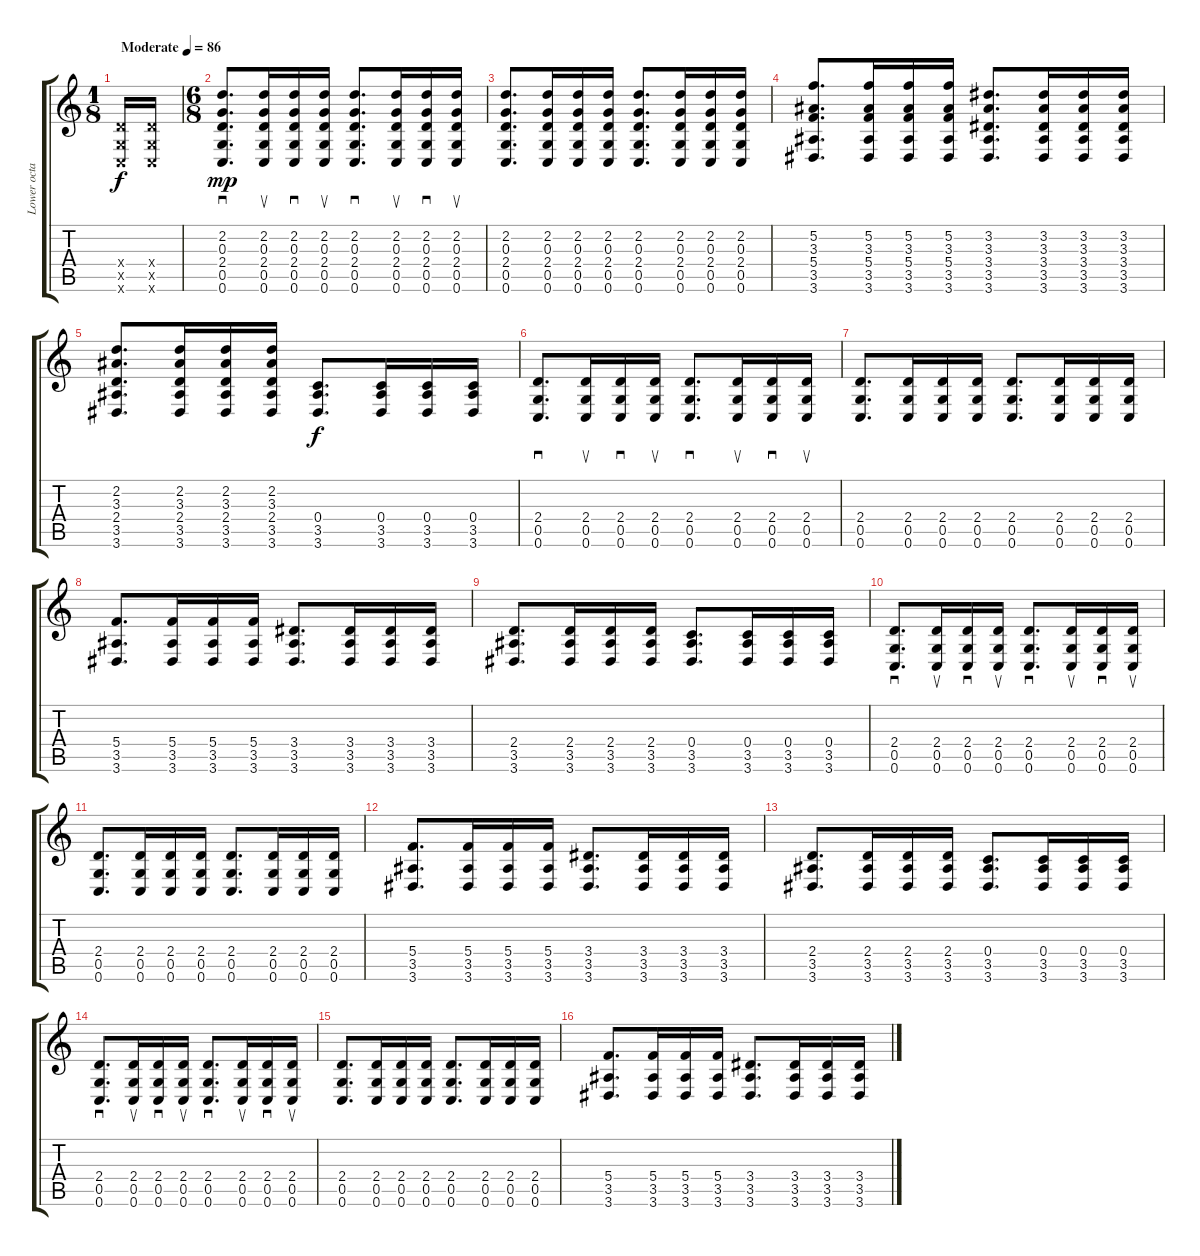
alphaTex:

\track ("Lower octave" "Lower octa") {mute instrument acousticguitarsteel}
\staff {score tabs}
\tuning (E4 C4 G3 C3 G2 C2) {hide}
\ts (1 8)
\tempo (86 "Moderate")
\clef g2
\ks c
(2.4{x} 0.5{x} 0.6{x}).16{dy f instrument acousticguitarsteel} (2.4{x} 0.5{x} 0.6{x}).16 |
\ts (6 8)
(2.2 0.3 2.4 0.5 0.6).8{d sd dy mp} (2.2 0.3 2.4 0.5 0.6).16{su} (2.2 0.3 2.4 0.5 0.6).16{sd} (2.2 0.3 2.4 0.5 0.6).16{su} (2.2 0.3 2.4 0.5 0.6).8{d sd} (2.2 0.3 2.4 0.5 0.6).16{su} (2.2 0.3 2.4 0.5 0.6).16{sd} (2.2 0.3 2.4 0.5 0.6).16{su} |
(2.2 0.3 2.4 0.5 0.6).8{d} (2.2 0.3 2.4 0.5 0.6).16 (2.2 0.3 2.4 0.5 0.6).16 (2.2 0.3 2.4 0.5 0.6).16 (2.2 0.3 2.4 0.5 0.6).8{d} (2.2 0.3 2.4 0.5 0.6).16 (2.2 0.3 2.4 0.5 0.6).16 (2.2 0.3 2.4 0.5 0.6).16 |
(5.2 3.3 5.4 3.5 3.6).8{d} (5.2 3.3 5.4 3.5 3.6).16 (5.2 3.3 5.4 3.5 3.6).16 (5.2 3.3 5.4 3.5 3.6).16 (3.2 3.3 3.4 3.5 3.6).8{d} (3.2 3.3 3.4 3.5 3.6).16 (3.2 3.3 3.4 3.5 3.6).16 (3.2 3.3 3.4 3.5 3.6).16 |
(2.2 3.3 2.4 3.5 3.6).8{d} (2.2 3.3 2.4 3.5 3.6).16 (2.2 3.3 2.4 3.5 3.6).16 (2.2 3.3 2.4 3.5 3.6).16 (0.4 3.5 3.6).8{d dy f} (0.4 3.5 3.6).16 (0.4 3.5 3.6).16 (0.4 3.5 3.6).16 |
(2.4 0.5 0.6).8{d sd} (2.4 0.5 0.6).16{su} (2.4 0.5 0.6).16{sd} (2.4 0.5 0.6).16{su} (2.4 0.5 0.6).8{d sd} (2.4 0.5 0.6).16{su} (2.4 0.5 0.6).16{sd} (2.4 0.5 0.6).16{su} |
(2.4 0.5 0.6).8{d} (2.4 0.5 0.6).16 (2.4 0.5 0.6).16 (2.4 0.5 0.6).16 (2.4 0.5 0.6).8{d} (2.4 0.5 0.6).16 (2.4 0.5 0.6).16 (2.4 0.5 0.6).16 |
(5.4 3.5 3.6).8{d} (5.4 3.5 3.6).16 (5.4 3.5 3.6).16 (5.4 3.5 3.6).16 (3.4 3.5 3.6).8{d} (3.4 3.5 3.6).16 (3.4 3.5 3.6).16 (3.4 3.5 3.6).16 |
(2.4 3.5 3.6).8{d} (2.4 3.5 3.6).16 (2.4 3.5 3.6).16 (2.4 3.5 3.6).16 (0.4 3.5 3.6).8{d} (0.4 3.5 3.6).16 (0.4 3.5 3.6).16 (0.4 3.5 3.6).16 |
(2.4 0.5 0.6).8{d sd} (2.4 0.5 0.6).16{su} (2.4 0.5 0.6).16{sd} (2.4 0.5 0.6).16{su} (2.4 0.5 0.6).8{d sd} (2.4 0.5 0.6).16{su} (2.4 0.5 0.6).16{sd} (2.4 0.5 0.6).16{su} |
(2.4 0.5 0.6).8{d} (2.4 0.5 0.6).16 (2.4 0.5 0.6).16 (2.4 0.5 0.6).16 (2.4 0.5 0.6).8{d} (2.4 0.5 0.6).16 (2.4 0.5 0.6).16 (2.4 0.5 0.6).16 |
(5.4 3.5 3.6).8{d} (5.4 3.5 3.6).16 (5.4 3.5 3.6).16 (5.4 3.5 3.6).16 (3.4 3.5 3.6).8{d} (3.4 3.5 3.6).16 (3.4 3.5 3.6).16 (3.4 3.5 3.6).16 |
(2.4 3.5 3.6).8{d} (2.4 3.5 3.6).16 (2.4 3.5 3.6).16 (2.4 3.5 3.6).16 (0.4 3.5 3.6).8{d} (0.4 3.5 3.6).16 (0.4 3.5 3.6).16 (0.4 3.5 3.6).16 |
(2.4 0.5 0.6).8{d sd} (2.4 0.5 0.6).16{su} (2.4 0.5 0.6).16{sd} (2.4 0.5 0.6).16{su} (2.4 0.5 0.6).8{d sd} (2.4 0.5 0.6).16{su} (2.4 0.5 0.6).16{sd} (2.4 0.5 0.6).16{su} |
(2.4 0.5 0.6).8{d} (2.4 0.5 0.6).16 (2.4 0.5 0.6).16 (2.4 0.5 0.6).16 (2.4 0.5 0.6).8{d} (2.4 0.5 0.6).16 (2.4 0.5 0.6).16 (2.4 0.5 0.6).16 |
(5.4 3.5 3.6).8{d} (5.4 3.5 3.6).16 (5.4 3.5 3.6).16 (5.4 3.5 3.6).16 (3.4 3.5 3.6).8{d} (3.4 3.5 3.6).16 (3.4 3.5 3.6).16 (3.4 3.5 3.6).16
